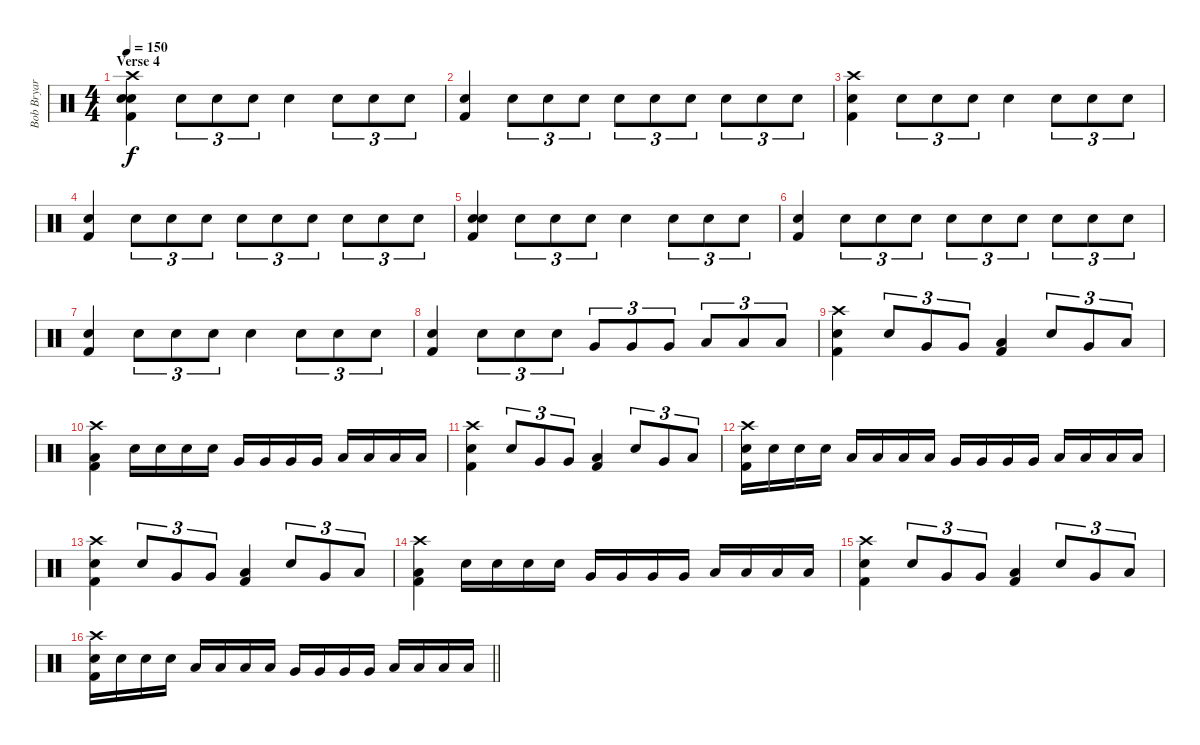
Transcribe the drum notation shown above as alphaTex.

\track ("Bob Bryar (drums)" "Bob Bryar ") {instrument percussion}
\staff {score}
\articulation defaults
\ts (4 4)
\section ("" "Verse 4")
\tempo 150
\clef neutral
\ks c
("Crash high (hit)" "Metronome (bell)" "Electric Snare (hit)" "Kick (hit) 2").4{dy f volume 11} "Electric Snare (hit)".8{tu (3 2)} "Electric Snare (hit)".8{tu (3 2)} "Electric Snare (hit)".8{tu (3 2)} "Electric Snare (hit)".4 "Electric Snare (hit)".8{tu (3 2)} "Electric Snare (hit)".8{tu (3 2)} "Electric Snare (hit)".8{tu (3 2)} |
("Electric Snare (hit)" "Kick (hit) 2").4 "Electric Snare (hit)".8{tu (3 2)} "Electric Snare (hit)".8{tu (3 2)} "Electric Snare (hit)".8{tu (3 2)} "Electric Snare (hit)".8{tu (3 2)} "Electric Snare (hit)".8{tu (3 2)} "Electric Snare (hit)".8{tu (3 2)} "Electric Snare (hit)".8{tu (3 2)} "Electric Snare (hit)".8{tu (3 2)} "Electric Snare (hit)".8{tu (3 2)} |
("Crash high (hit)" "Electric Snare (hit)" "Kick (hit) 2").4 "Electric Snare (hit)".8{tu (3 2)} "Electric Snare (hit)".8{tu (3 2)} "Electric Snare (hit)".8{tu (3 2)} "Electric Snare (hit)".4 "Electric Snare (hit)".8{tu (3 2)} "Electric Snare (hit)".8{tu (3 2)} "Electric Snare (hit)".8{tu (3 2)} |
("Electric Snare (hit)" "Kick (hit) 2").4 "Electric Snare (hit)".8{tu (3 2)} "Electric Snare (hit)".8{tu (3 2)} "Electric Snare (hit)".8{tu (3 2)} "Electric Snare (hit)".8{tu (3 2)} "Electric Snare (hit)".8{tu (3 2)} "Electric Snare (hit)".8{tu (3 2)} "Electric Snare (hit)".8{tu (3 2)} "Electric Snare (hit)".8{tu (3 2)} "Electric Snare (hit)".8{tu (3 2)} |
("Metronome (bell)" "Electric Snare (hit)" "Kick (hit) 2").4 "Electric Snare (hit)".8{tu (3 2)} "Electric Snare (hit)".8{tu (3 2)} "Electric Snare (hit)".8{tu (3 2)} "Electric Snare (hit)".4 "Electric Snare (hit)".8{tu (3 2)} "Electric Snare (hit)".8{tu (3 2)} "Electric Snare (hit)".8{tu (3 2)} |
("Electric Snare (hit)" "Kick (hit) 2").4 "Electric Snare (hit)".8{tu (3 2)} "Electric Snare (hit)".8{tu (3 2)} "Electric Snare (hit)".8{tu (3 2)} "Electric Snare (hit)".8{tu (3 2)} "Electric Snare (hit)".8{tu (3 2)} "Electric Snare (hit)".8{tu (3 2)} "Electric Snare (hit)".8{tu (3 2)} "Electric Snare (hit)".8{tu (3 2)} "Electric Snare (hit)".8{tu (3 2)} |
("Electric Snare (hit)" "Kick (hit) 2").4 "Electric Snare (hit)".8{tu (3 2)} "Electric Snare (hit)".8{tu (3 2)} "Electric Snare (hit)".8{tu (3 2)} "Electric Snare (hit)".4 "Electric Snare (hit)".8{tu (3 2)} "Electric Snare (hit)".8{tu (3 2)} "Electric Snare (hit)".8{tu (3 2)} |
("Electric Snare (hit)" "Kick (hit) 2").4 "Electric Snare (hit)".8{tu (3 2)} "Electric Snare (hit)".8{tu (3 2)} "Electric Snare (hit)".8{tu (3 2)} "Very Low Tom (hit)".8{tu (3 2)} "Very Low Tom (hit)".8{tu (3 2)} "Very Low Tom (hit)".8{tu (3 2)} "Low Floor Tom (hit)".8{tu (3 2)} "Low Floor Tom (hit)".8{tu (3 2)} "Low Floor Tom (hit)".8{tu (3 2)} |
("Crash high (hit)" "Electric Snare (hit)" "Kick (hit) 2").4 "Electric Snare (hit)".8{tu (3 2)} "Very Low Tom (hit)".8{tu (3 2)} "Very Low Tom (hit)".8{tu (3 2)} ("Low Floor Tom (hit)" "Kick (hit) 2").4 "Electric Snare (hit)".8{tu (3 2)} "Very Low Tom (hit)".8{tu (3 2)} "Low Floor Tom (hit)".8{tu (3 2)} |
("Crash high (hit)" "Low Floor Tom (hit)" "Kick (hit) 2").4 "Electric Snare (hit)".16 "Electric Snare (hit)".16 "Electric Snare (hit)".16 "Electric Snare (hit)".16 "Very Low Tom (hit)".16 "Very Low Tom (hit)".16 "Very Low Tom (hit)".16 "Very Low Tom (hit)".16 "Low Floor Tom (hit)".16 "Low Floor Tom (hit)".16 "Low Floor Tom (hit)".16 "Low Floor Tom (hit)".16 |
("Crash high (hit)" "Electric Snare (hit)" "Kick (hit) 2").4 "Electric Snare (hit)".8{tu (3 2)} "Very Low Tom (hit)".8{tu (3 2)} "Very Low Tom (hit)".8{tu (3 2)} ("Low Floor Tom (hit)" "Kick (hit) 2").4 "Electric Snare (hit)".8{tu (3 2)} "Very Low Tom (hit)".8{tu (3 2)} "Low Floor Tom (hit)".8{tu (3 2)} |
("Crash high (hit)" "Electric Snare (hit)" "Kick (hit) 2").16 "Electric Snare (hit)".16 "Electric Snare (hit)".16 "Electric Snare (hit)".16 "Low Tom (hit)".16 "Low Tom (hit)".16 "Low Tom (hit)".16 "Low Tom (hit)".16 "Very Low Tom (hit)".16 "Very Low Tom (hit)".16 "Very Low Tom (hit)".16 "Very Low Tom (hit)".16 "Low Floor Tom (hit)".16 "Low Floor Tom (hit)".16 "Low Floor Tom (hit)".16 "Low Floor Tom (hit)".16 |
("Crash high (hit)" "Electric Snare (hit)" "Kick (hit) 2").4 "Electric Snare (hit)".8{tu (3 2)} "Very Low Tom (hit)".8{tu (3 2)} "Very Low Tom (hit)".8{tu (3 2)} ("Low Floor Tom (hit)" "Kick (hit) 2").4 "Electric Snare (hit)".8{tu (3 2)} "Very Low Tom (hit)".8{tu (3 2)} "Low Floor Tom (hit)".8{tu (3 2)} |
("Crash high (hit)" "Low Floor Tom (hit)" "Kick (hit) 2").4 "Electric Snare (hit)".16 "Electric Snare (hit)".16 "Electric Snare (hit)".16 "Electric Snare (hit)".16 "Very Low Tom (hit)".16 "Very Low Tom (hit)".16 "Very Low Tom (hit)".16 "Very Low Tom (hit)".16 "Low Floor Tom (hit)".16 "Low Floor Tom (hit)".16 "Low Floor Tom (hit)".16 "Low Floor Tom (hit)".16 |
("Crash high (hit)" "Electric Snare (hit)" "Kick (hit) 2").4 "Electric Snare (hit)".8{tu (3 2)} "Very Low Tom (hit)".8{tu (3 2)} "Very Low Tom (hit)".8{tu (3 2)} ("Low Floor Tom (hit)" "Kick (hit) 2").4 "Electric Snare (hit)".8{tu (3 2)} "Very Low Tom (hit)".8{tu (3 2)} "Low Floor Tom (hit)".8{tu (3 2)} |
\barLineRight lightlight
("Crash high (hit)" "Electric Snare (hit)" "Kick (hit) 2").16 "Electric Snare (hit)".16 "Electric Snare (hit)".16 "Electric Snare (hit)".16 "Low Tom (hit)".16 "Low Tom (hit)".16 "Low Tom (hit)".16 "Low Tom (hit)".16 "Very Low Tom (hit)".16 "Very Low Tom (hit)".16 "Very Low Tom (hit)".16 "Very Low Tom (hit)".16 "Low Floor Tom (hit)".16 "Low Floor Tom (hit)".16 "Low Floor Tom (hit)".16 "Low Floor Tom (hit)".16
